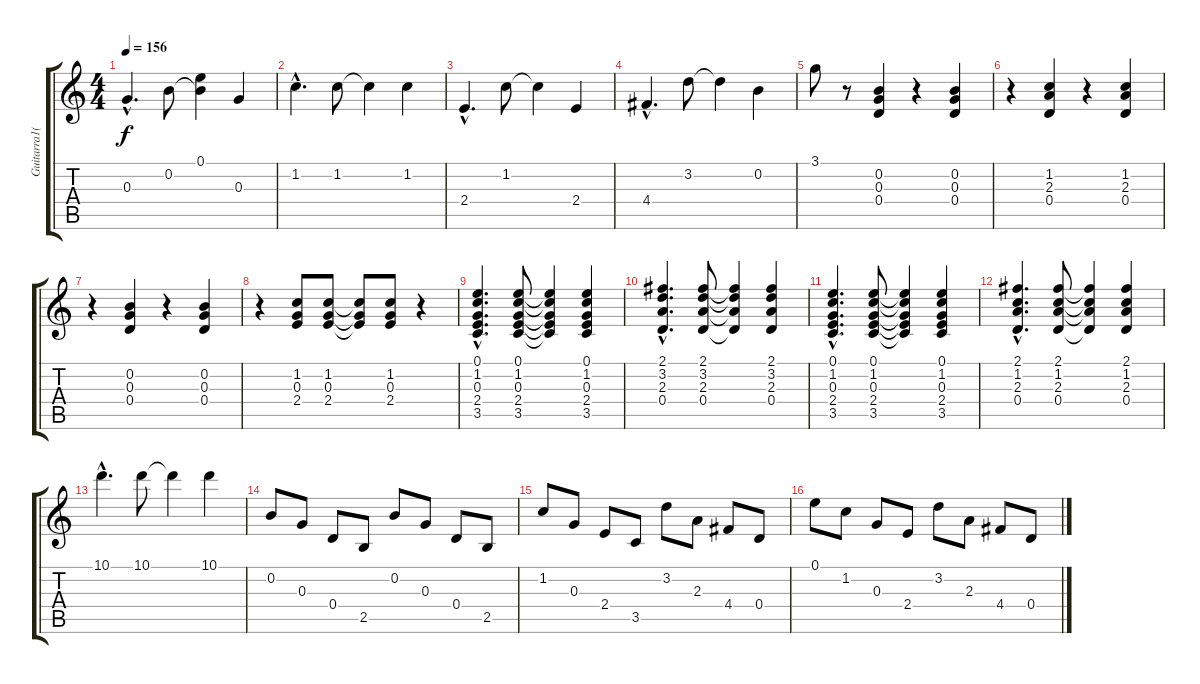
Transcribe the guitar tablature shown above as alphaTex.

\track ("Guitarra1(Robe)" "Guitarra1(") {instrument electricguitarclean}
\staff {score tabs}
\tuning (E4 B3 G3 D3 A2 E2) {hide}
\ts (4 4)
\tempo 156
\clef g2
\ks c
0.3{hac}.4{d dy f} 0.2.8 (0.1 0.2{t}).4 0.3.4 |
1.2{hac}.4{d} 1.2.8 1.2{t}.4 1.2.4 |
2.4{hac}.4{d} 1.2.8 1.2{t}.4 2.4.4 |
4.4{hac}.4{d} 3.2.8 3.2{t}.4 0.2.4 |
3.1.8 r.8 (0.2 0.3 0.4).4 r.4 (0.2 0.3 0.4).4 |
r.4 (1.2 2.3 0.4).4 r.4 (1.2 2.3 0.4).4 |
r.4 (0.2 0.3 0.4).4 r.4 (0.2 0.3 0.4).4 |
r.4 (1.2 0.3 2.4).8 (1.2 0.3 2.4).8 (1.2{t} 0.3{t} 2.4{t}).8 (1.2 0.3 2.4).8 r.4 |
(0.1{hac} 1.2{hac} 0.3{hac} 2.4{hac} 3.5{hac}).4{d} (0.1 1.2 0.3 2.4 3.5).8 (0.1{t} 1.2{t} 0.3{t} 2.4{t} 3.5{t}).4 (0.1 1.2 0.3 2.4 3.5).4 |
(2.1{hac} 3.2{hac} 2.3{hac} 0.4{hac}).4{d} (2.1 3.2 2.3 0.4).8 (2.1{t} 3.2{t} 2.3{t} 0.4{t}).4 (2.1 3.2 2.3 0.4).4 |
(0.1{hac} 1.2{hac} 0.3{hac} 2.4{hac} 3.5{hac}).4{d} (0.1 1.2 0.3 2.4 3.5).8 (0.1{t} 1.2{t} 0.3{t} 2.4{t} 3.5{t}).4 (0.1 1.2 0.3 2.4 3.5).4 |
(2.1{hac} 1.2{hac} 2.3{hac} 0.4{hac}).4{d} (2.1 1.2 2.3 0.4).8 (2.1{t} 1.2{t} 2.3{t} 0.4{t}).4 (2.1 1.2 2.3 0.4).4 |
10.1{hac}.4{d} 10.1.8 10.1{t}.4 10.1.4 |
0.2.8 0.3.8 0.4.8 2.5.8 0.2.8 0.3.8 0.4.8 2.5.8 |
1.2.8 0.3.8 2.4.8 3.5.8 3.2.8 2.3.8 4.4.8 0.4.8 |
0.1.8 1.2.8 0.3.8 2.4.8 3.2.8 2.3.8 4.4.8 0.4.8
